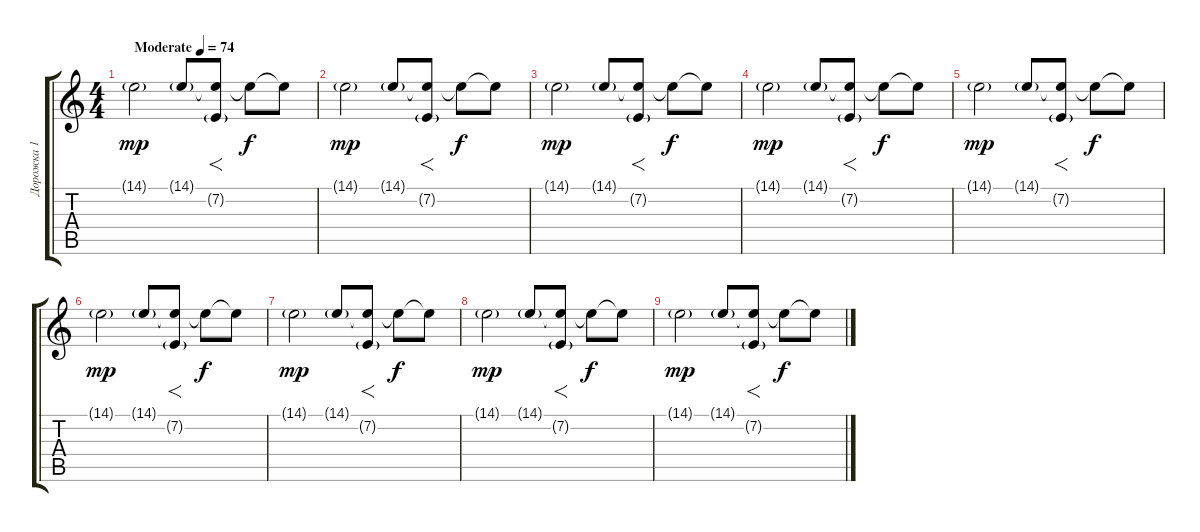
\track ("Дорожка 1" "Дорожка 1") {instrument electricpiano1}
\staff {score tabs}
\tuning (D4 A3 F3 C3 G2 C2) {hide}
\ts (4 4)
\tempo (74 "Moderate")
\clef g2
\ks c
14.1{g}.2{dy mp instrument electricpiano1} 14.1{g}.8 (14.1{t} 7.2{g}).8{f} 14.1{t}.8{dy f} 14.1{t}.8 |
14.1{g}.2{dy mp} 14.1{g}.8 (14.1{t} 7.2{g}).8{f} 14.1{t}.8{dy f} 14.1{t}.8 |
14.1{g}.2{dy mp} 14.1{g}.8 (14.1{t} 7.2{g}).8{f} 14.1{t}.8{dy f} 14.1{t}.8 |
14.1{g}.2{dy mp} 14.1{g}.8 (14.1{t} 7.2{g}).8{f} 14.1{t}.8{dy f} 14.1{t}.8 |
14.1{g}.2{dy mp} 14.1{g}.8 (14.1{t} 7.2{g}).8{f} 14.1{t}.8{dy f} 14.1{t}.8 |
14.1{g}.2{dy mp} 14.1{g}.8 (14.1{t} 7.2{g}).8{f} 14.1{t}.8{dy f} 14.1{t}.8 |
14.1{g}.2{dy mp} 14.1{g}.8 (14.1{t} 7.2{g}).8{f} 14.1{t}.8{dy f} 14.1{t}.8 |
14.1{g}.2{dy mp} 14.1{g}.8 (14.1{t} 7.2{g}).8{f} 14.1{t}.8{dy f} 14.1{t}.8 |
14.1{g}.2{dy mp} 14.1{g}.8 (14.1{t} 7.2{g}).8{f} 14.1{t}.8{dy f} 14.1{t}.8
